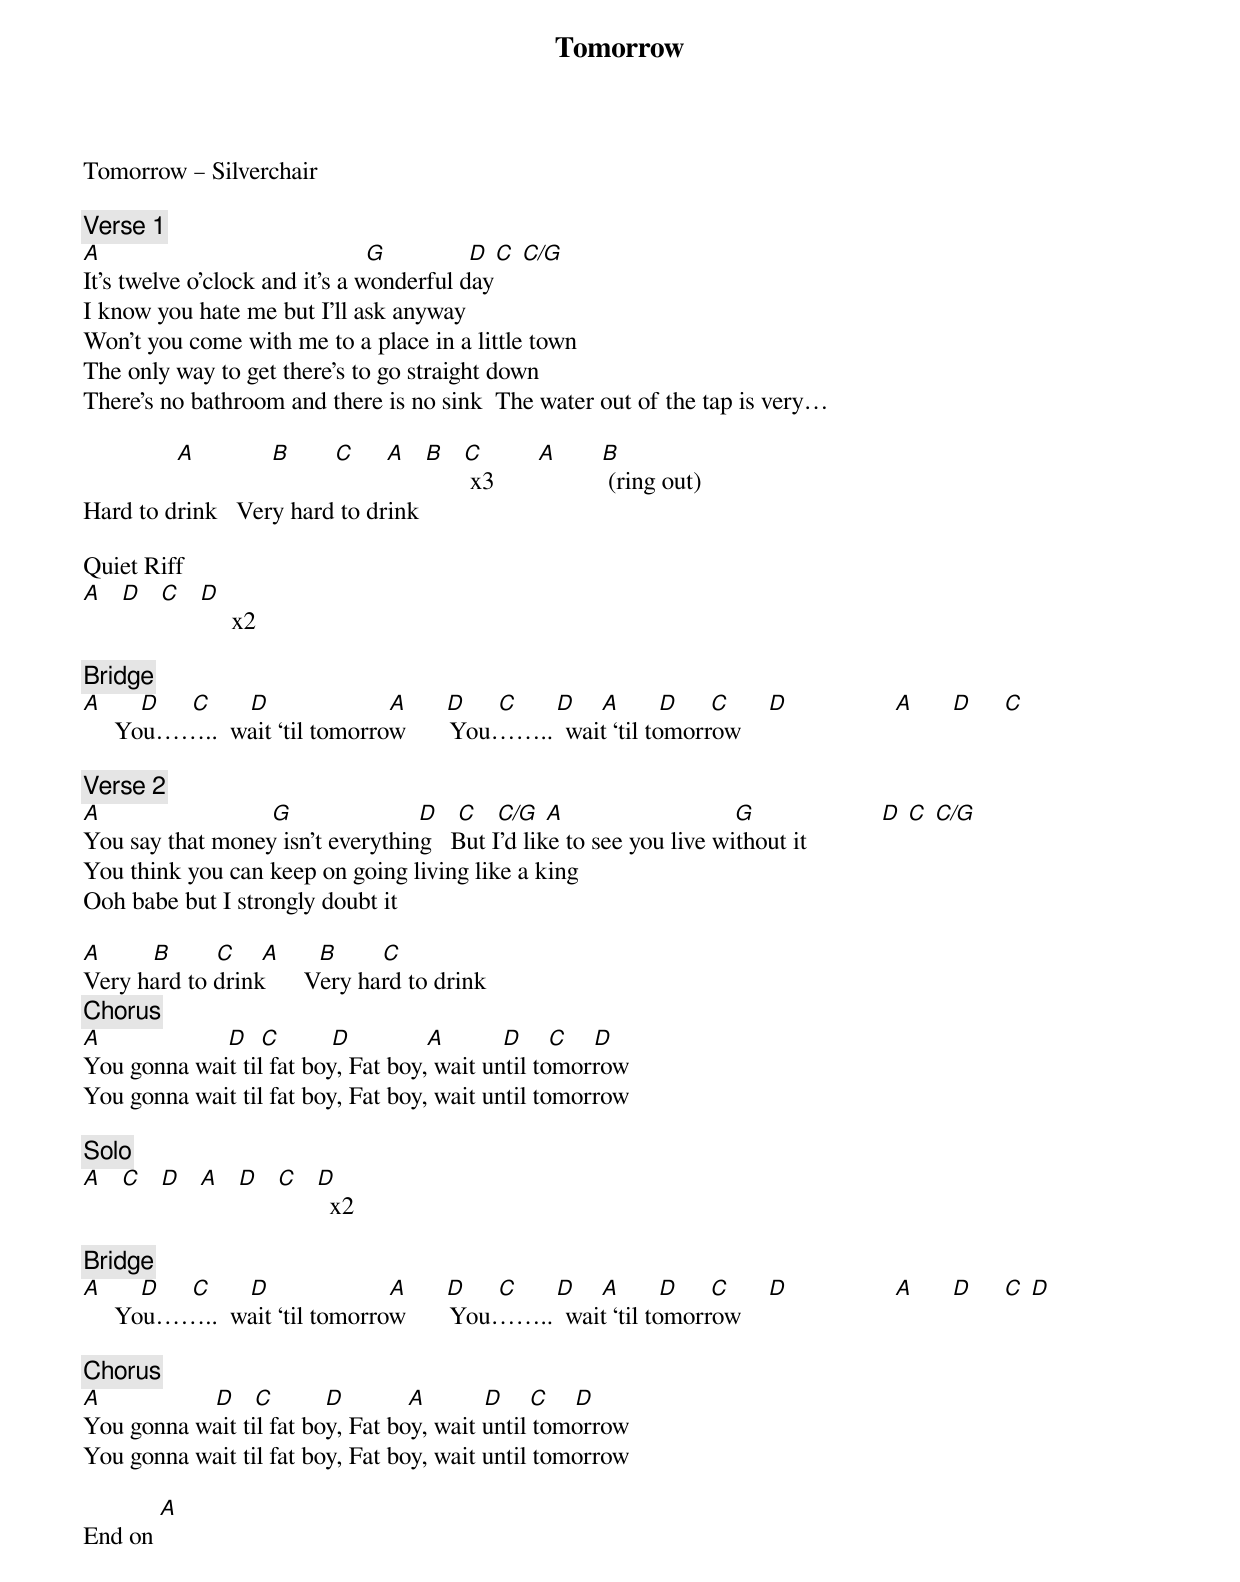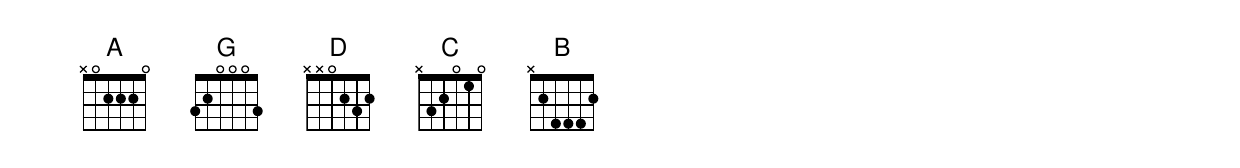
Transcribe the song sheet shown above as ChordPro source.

{title: Tomorrow}
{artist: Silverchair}
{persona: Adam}
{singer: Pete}
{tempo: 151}
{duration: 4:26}
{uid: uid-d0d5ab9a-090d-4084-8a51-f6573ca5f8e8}
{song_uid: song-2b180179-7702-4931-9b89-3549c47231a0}



Tomorrow – Silverchair

{comment: Verse 1}
[A]                                        		[G]             [D] [C] [C/G]
It's twelve o'clock and it's a wonderful day
I know you hate me but I'll ask anyway
Won't you come with me to a place in a little town
The only way to get there's to go straight down
There's no bathroom and there is no sink  The water out of the tap is very…

             		[A] 		         [B]       [C]	   	[A]   [B]   [C] x3       [A]       [B] (ring out)
Hard to drink   Very hard to drink

Quiet Riff
[A]   [D]   [C]   [D]     x2

{comment: Bridge}
[A]      [D]     [C]      [D]                   [A]      [D]     [C]      [D]   	[A]      [D]     [C]      [D]                 [A]      [D]     [C]
     You…….. 	wait ‘til tomorrow		     You…….. 	wait ‘til tomorrow

{comment: Verse 2}
[A]                         		[G]                    [D]   [C]   [C/G]	[A]                         		[G]                    [D] [C] [C/G]
You say that money isn't everything   But I'd like to see you live without it
You think you can keep on going living like a king
Ooh babe but I strongly doubt it

[A] 		   		[B]       [C]	  	[A]      [B]       [C]
Very hard to drink   	  Very hard to drink
{comment: Chorus}
[A]                  		[D]		[C]        [D]          		[A]         [D]    [C]    [D]
You gonna wait til fat boy, Fat boy, wait until tomorrow
You gonna wait til fat boy, Fat boy, wait until tomorrow

{comment: Solo}
[A]   [C]   [D]   [A]   [D]   [C]   [D]  x2

{comment: Bridge}
[A]      [D]     [C]      [D]                   [A]      [D]     [C]      [D]   	[A]      [D]     [C]      [D]                 [A]      [D]     [C]	[D]
     You…….. 	wait ‘til tomorrow		     You…….. 	wait ‘til tomorrow

{comment: Chorus}
[A]                  [D]			[C]        [D]          [A]         [D]    [C]    [D]
You gonna wait til fat boy, Fat boy, wait until tomorrow
You gonna wait til fat boy, Fat boy, wait until tomorrow

End on [A]
